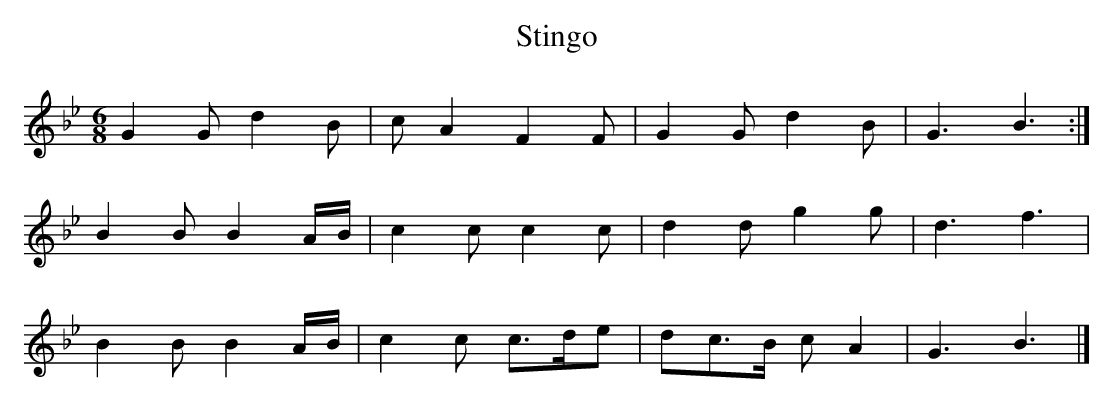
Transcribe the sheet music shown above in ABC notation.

X:1
T:Stingo
M:6/8
L:1/8
K:GMin
G2G d2B   |cA2 F2F |G2G  d2B|G3 B3:|
B2B B2A/B/|c2c c2c |d2d  g2g|d3 f3 |
B2B B2A/B/|c2c c>de|dc>B cA2|G3 B3|]
